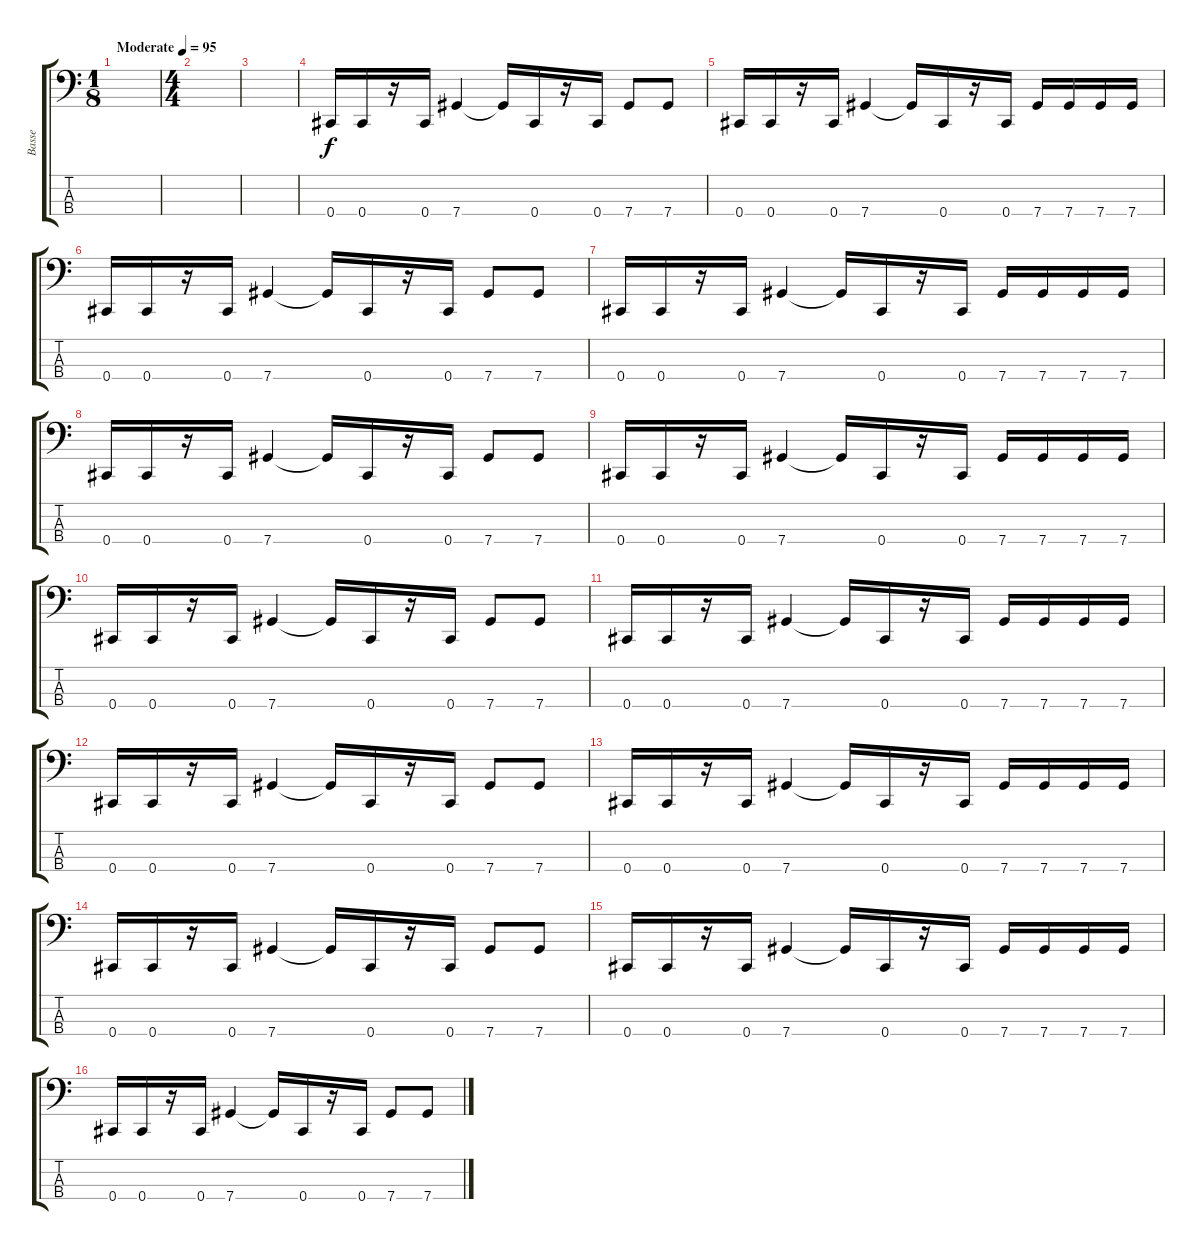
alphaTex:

\track ("Basse" "Basse") {instrument slapbass1}
\staff {score tabs}
\tuning (Gb2 Db2 Ab1 Db1) {hide}
\ts (1 8)
\tempo (95 "Moderate")
\clef f4
\ks c
|
\ts (4 4)
|
|
0.4.16 0.4.16 r.16 0.4.16 7.4.4 7.4{t}.16 0.4.16 r.16 0.4.16 7.4.8 7.4.8 |
0.4.16 0.4.16 r.16 0.4.16 7.4.4 7.4{t}.16 0.4.16 r.16 0.4.16 7.4.16 7.4.16 7.4.16 7.4.16 |
0.4.16 0.4.16 r.16 0.4.16 7.4.4 7.4{t}.16 0.4.16 r.16 0.4.16 7.4.8 7.4.8 |
0.4.16 0.4.16 r.16 0.4.16 7.4.4 7.4{t}.16 0.4.16 r.16 0.4.16 7.4.16 7.4.16 7.4.16 7.4.16 |
0.4.16 0.4.16 r.16 0.4.16 7.4.4 7.4{t}.16 0.4.16 r.16 0.4.16 7.4.8 7.4.8 |
0.4.16 0.4.16 r.16 0.4.16 7.4.4 7.4{t}.16 0.4.16 r.16 0.4.16 7.4.16 7.4.16 7.4.16 7.4.16 |
0.4.16 0.4.16 r.16 0.4.16 7.4.4 7.4{t}.16 0.4.16 r.16 0.4.16 7.4.8 7.4.8 |
0.4.16 0.4.16 r.16 0.4.16 7.4.4 7.4{t}.16 0.4.16 r.16 0.4.16 7.4.16 7.4.16 7.4.16 7.4.16 |
0.4.16 0.4.16 r.16 0.4.16 7.4.4 7.4{t}.16 0.4.16 r.16 0.4.16 7.4.8 7.4.8 |
0.4.16 0.4.16 r.16 0.4.16 7.4.4 7.4{t}.16 0.4.16 r.16 0.4.16 7.4.16 7.4.16 7.4.16 7.4.16 |
0.4.16 0.4.16 r.16 0.4.16 7.4.4 7.4{t}.16 0.4.16 r.16 0.4.16 7.4.8 7.4.8 |
0.4.16 0.4.16 r.16 0.4.16 7.4.4 7.4{t}.16 0.4.16 r.16 0.4.16 7.4.16 7.4.16 7.4.16 7.4.16 |
0.4.16 0.4.16 r.16 0.4.16 7.4.4 7.4{t}.16 0.4.16 r.16 0.4.16 7.4.8 7.4.8
